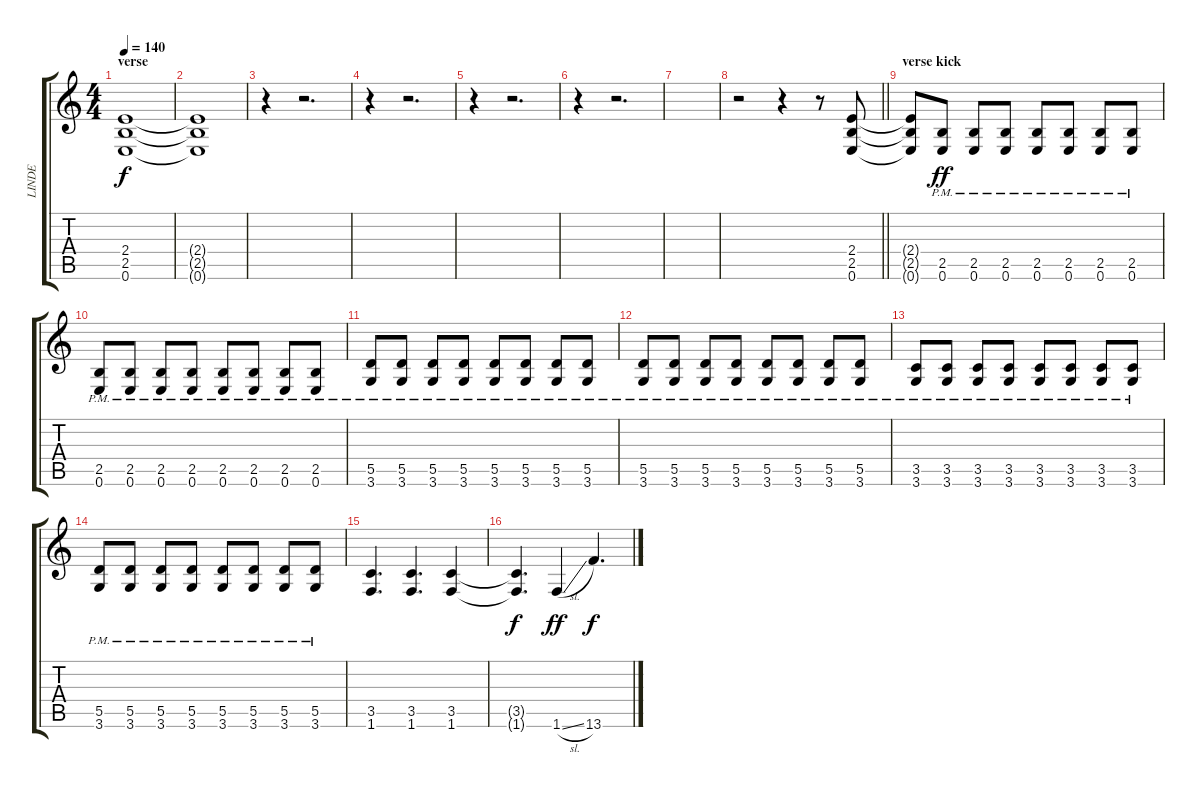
\track ("LINDE" "LINDE") {instrument overdrivenguitar}
\staff {score tabs}
\tuning (E4 B3 G3 D3 A2 E2) {hide}
\ts (4 4)
\section ("" "verse")
\tempo 140
\clef g2
\ks c
(2.4{t} 2.5{t} 0.6{t}).1{dy f volume 0} |
(2.4{t} 2.5{t} 0.6{t}).1 |
r.4 r.2{d} |
r.4 r.2{d} |
r.4 r.2{d} |
r.4 r.2{d} |
|
\barLineRight lightlight
r.2{volume 12} r.4 r.8 (2.4 2.5 0.6).8 |
\section ("" "verse kick")
(2.4{t} 2.5{t} 0.6{t}).8 (2.5{pm} 0.6{pm}).8{dy ff} (2.5{pm} 0.6{pm}).8 (2.5{pm} 0.6{pm}).8 (2.5{pm} 0.6{pm}).8 (2.5{pm} 0.6{pm}).8 (2.5{pm} 0.6{pm}).8 (2.5{pm} 0.6{pm}).8 |
(2.5{pm} 0.6{pm}).8 (2.5{pm} 0.6{pm}).8 (2.5{pm} 0.6{pm}).8 (2.5{pm} 0.6{pm}).8 (2.5{pm} 0.6{pm}).8 (2.5{pm} 0.6{pm}).8 (2.5{pm} 0.6{pm}).8 (2.5{pm} 0.6{pm}).8 |
(5.5{pm} 3.6{pm}).8 (5.5{pm} 3.6{pm}).8 (5.5{pm} 3.6{pm}).8 (5.5{pm} 3.6{pm}).8 (5.5{pm} 3.6{pm}).8 (5.5{pm} 3.6{pm}).8 (5.5{pm} 3.6{pm}).8 (5.5{pm} 3.6{pm}).8 |
(5.5{pm} 3.6{pm}).8 (5.5{pm} 3.6{pm}).8 (5.5{pm} 3.6{pm}).8 (5.5{pm} 3.6{pm}).8 (5.5{pm} 3.6{pm}).8 (5.5{pm} 3.6{pm}).8 (5.5{pm} 3.6{pm}).8 (5.5{pm} 3.6{pm}).8 |
(3.5{pm} 3.6{pm}).8 (3.5{pm} 3.6{pm}).8 (3.5{pm} 3.6{pm}).8 (3.5{pm} 3.6{pm}).8 (3.5{pm} 3.6{pm}).8 (3.5{pm} 3.6{pm}).8 (3.5{pm} 3.6{pm}).8 (3.5{pm} 3.6{pm}).8 |
(5.5{pm} 3.6{pm}).8 (5.5{pm} 3.6{pm}).8 (5.5{pm} 3.6{pm}).8 (5.5{pm} 3.6{pm}).8 (5.5{pm} 3.6{pm}).8 (5.5{pm} 3.6{pm}).8 (5.5{pm} 3.6{pm}).8 (5.5{pm} 3.6{pm}).8 |
(3.5 1.6).4{d} (3.5 1.6).4{d} (3.5 1.6).4 |
(3.5{t} 1.6{t}).4{d dy f} 1.6{sl}.4{dy ff} 13.6{sl}.4{d dy f}
